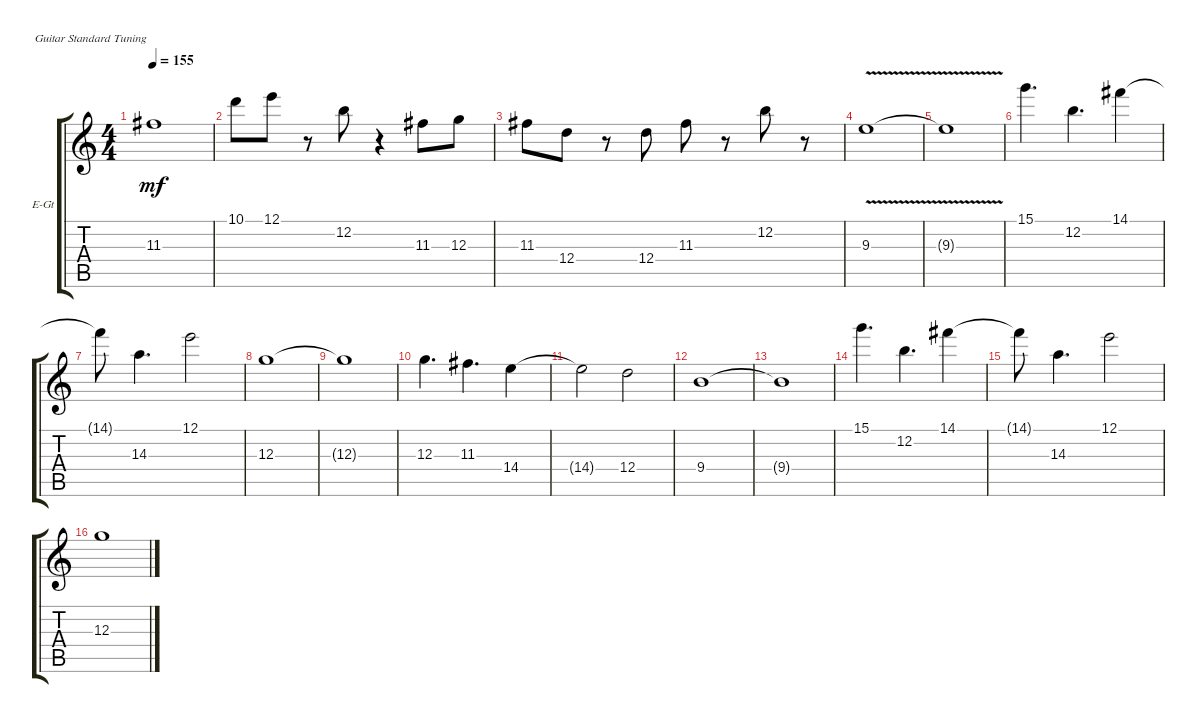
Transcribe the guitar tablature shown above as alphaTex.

\defaultSystemsLayout 4
\bracketExtendMode groupsimilarinstruments
\firstSystemTrackNameOrientation horizontal
\otherSystemsTrackNameOrientation horizontal
\track ("Guitar 2" "E-Gt") {instrument electricguitarclean}
\staff {score tabs}
\tuning (E4 B3 G3 D3 A2 E2)
\ts (4 4)
\tempo 155
\clef g2
\ks c
11.3{t}.1{dy mf} |
10.1.8 12.1.8 r.8 12.2.8 r.4 11.3.8 12.3.8 |
11.3.8 12.4.8 r.8 12.4.8 11.3.8 r.8 12.2.8 r.8 |
9.3{v}.1 |
9.3{t}.1 |
15.1.4{d} 12.2.4{d} 14.1.4 |
14.1{t}.8 14.3.4{d} 12.1.2 |
12.3.1 |
12.3{t}.1 |
12.3.4{d} 11.3.4{d} 14.4.4 |
14.4{t}.2 12.4.2 |
9.4.1 |
9.4{t}.1 |
15.1.4{d} 12.2.4{d} 14.1.4 |
14.1{t}.8 14.3.4{d} 12.1.2 |
12.3.1
